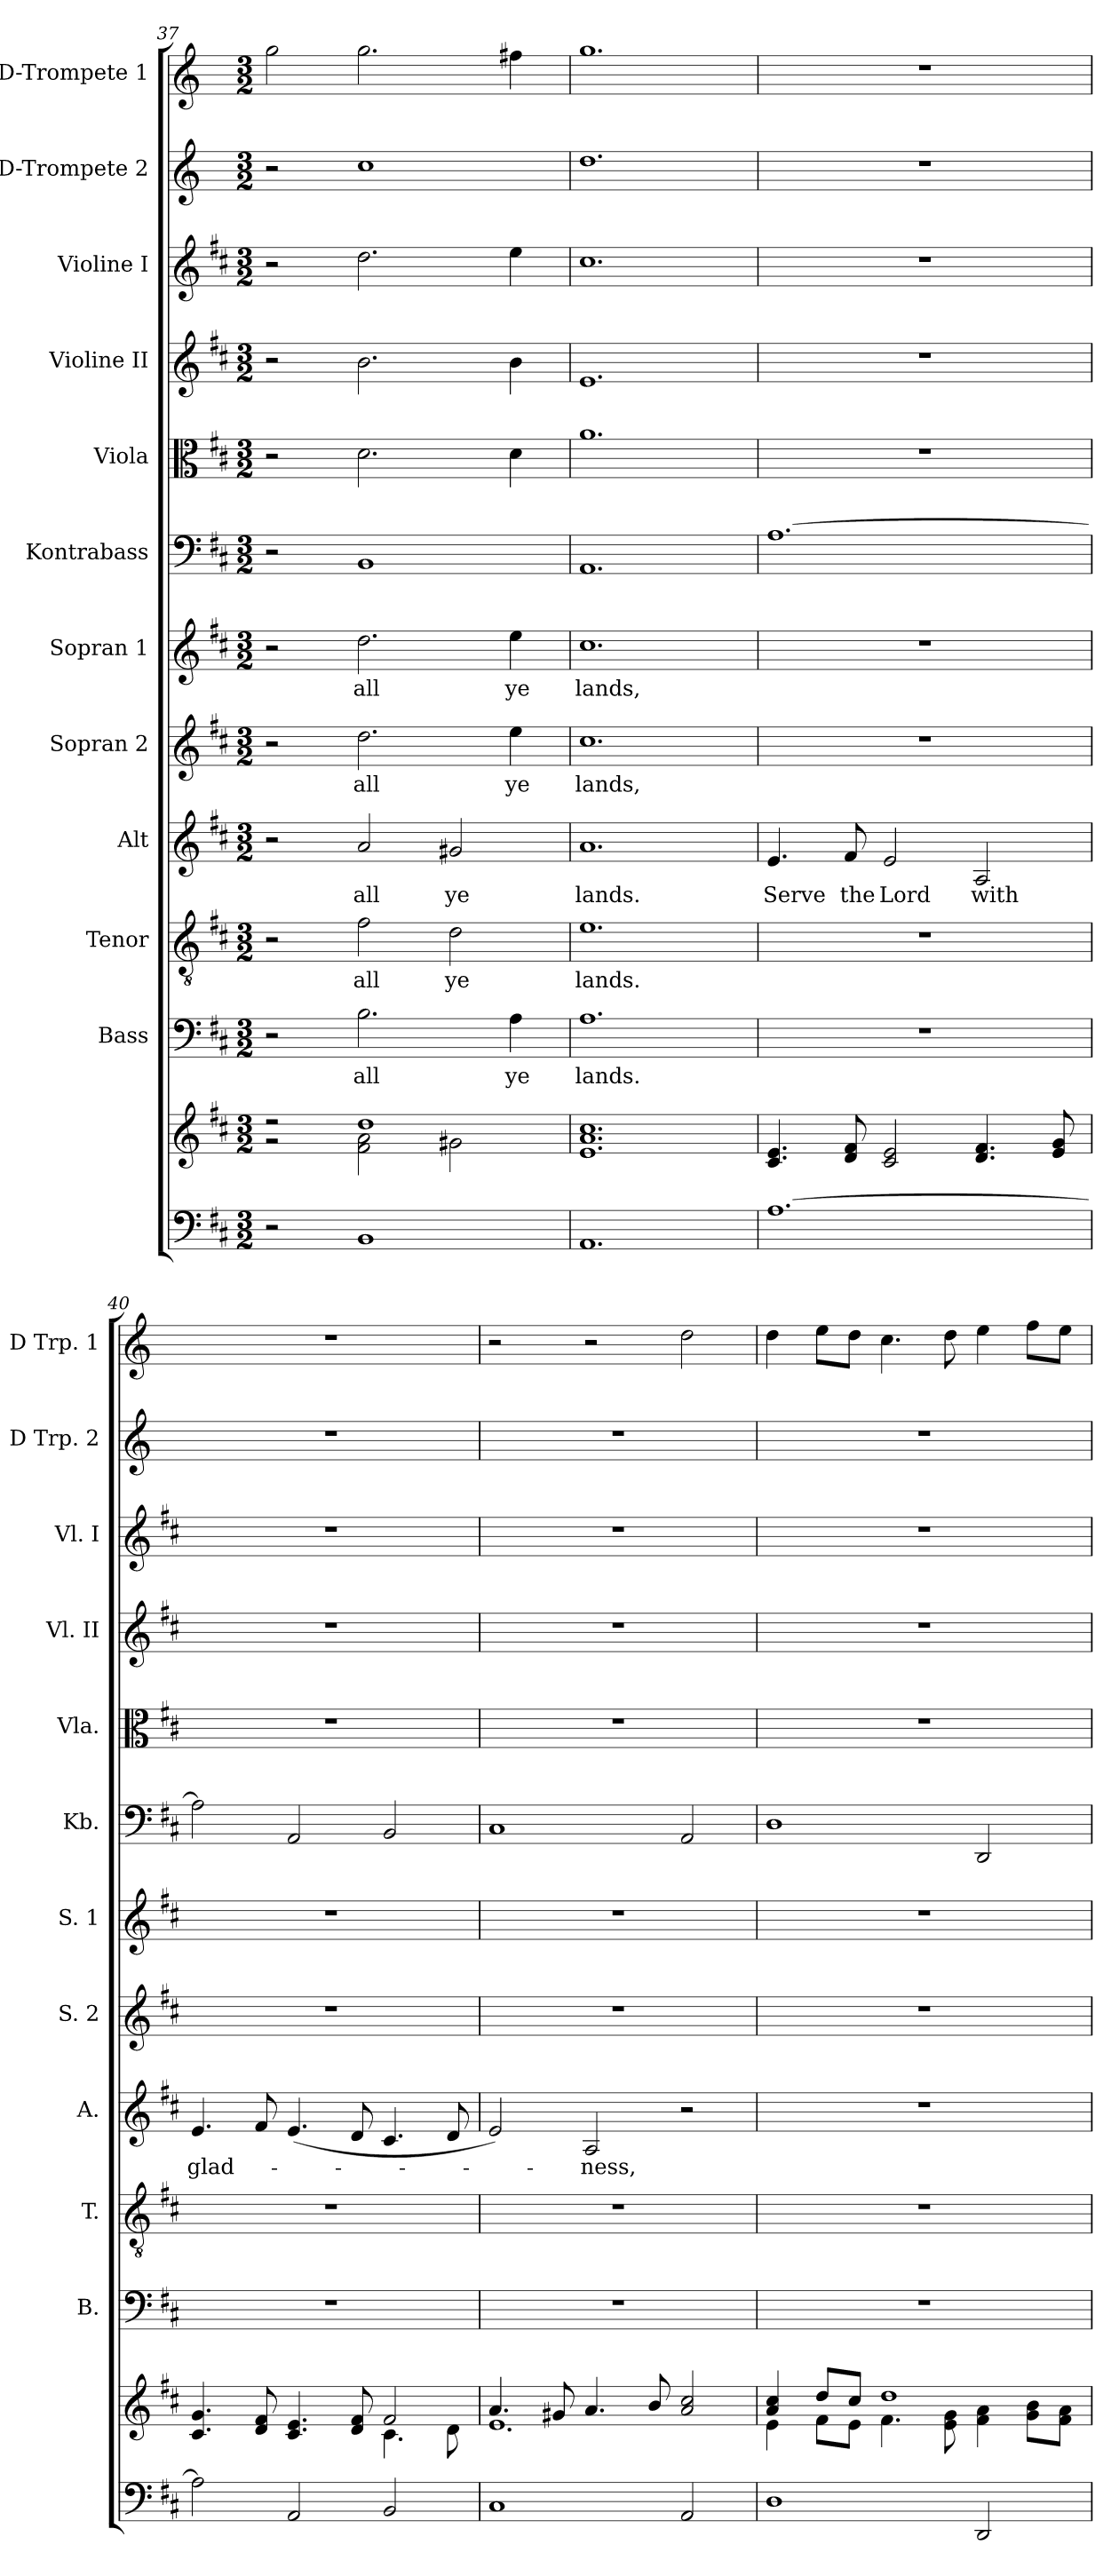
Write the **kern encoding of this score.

**kern	**kern	**kern	**text	**kern	**text	**kern	**text	**kern	**text	**kern	**text	**kern	**kern	**kern	**kern	**kern	**kern
*part12	*part12	*part11	*part11	*part10	*part10	*part9	*part9	*part8	*part8	*part7	*part7	*part6	*part5	*part4	*part3	*part2	*part1
*staff13	*staff12	*staff11	*staff11	*staff10	*staff10	*staff9	*staff9	*staff8	*staff8	*staff7	*staff7	*staff6	*staff5	*staff4	*staff3	*staff2	*staff1
*	*	*I"Bass	*	*I"Tenor	*	*I"Alt	*	*I"Sopran 2	*	*I"Sopran 1	*	*I"Kontrabass	*I"Viola	*I"Violine II	*I"Violine I	*I"D-Trompete 2	*I"D-Trompete 1
*	*	*I'B.	*	*I'T.	*	*I'A.	*	*I'S. 2	*	*I'S. 1	*	*I'Kb.	*I'Vla.	*I'Vl. II	*I'Vl. I	*I'D Trp. 2	*I'D Trp. 1
!!LO:PB:g=z
*clefF4	*clefG2	*clefF4	*	*clefGv2	*	*clefG2	*	*clefG2	*	*clefG2	*	*clefF4	*clefC3	*clefG2	*clefG2	*clefG2	*clefG2
*	*	*	*	*	*	*	*	*	*	*	*	*ITrd7c12	*	*	*	*ITrd-1c-2	*ITrd-1c-2
*k[f#c#]	*k[f#c#]	*k[f#c#]	*	*k[f#c#]	*	*k[f#c#]	*	*k[f#c#]	*	*k[f#c#]	*	*k[f#c#]	*k[f#c#]	*k[f#c#]	*k[f#c#]	*k[f#c#]	*k[f#c#]
*D:	*D:	*D:	*	*D:	*	*D:	*	*D:	*	*D:	*	*D:	*D:	*D:	*D:	*D:	*D:
*M3/2	*M3/2	*M3/2	*	*M3/2	*	*M3/2	*	*M3/2	*	*M3/2	*	*M3/2	*M3/2	*M3/2	*M3/2	*M3/2	*M3/2
=37	=37	=37	=37	=37	=37	=37	=37	=37	=37	=37	=37	=37	=37	=37	=37	=37	=37
*	*^	*	*	*	*	*	*	*	*	*	*	*	*	*	*	*	*
2r	2r	2r	2r	.	2r	.	2r	.	2r	.	2r	.	2r	2r	2r	2r	2r	2aa\
!	!	!	!	!LO:LY:b	!	!LO:LY:b	!	!LO:LY:b	!	!LO:LY:b	!	!LO:LY:b	!	!	!	!	!	!
1BB	1dd	2f#\ 2a\	2.B\	all	2f#\	all	2a/	all	2.dd\	all	2.dd\	all	1BBB	2.d\	2.b\	2.dd\	1dd	2.aa\
!	!	!	!	!	!	!LO:LY:b	!	!LO:LY:b	!	!	!	!	!	!	!	!	!	!
.	.	2g#X\	.	.	2d\	ye	2g#X/	ye	.	.	.	.	.	.	.	.	.	.
!	!	!	!	!LO:LY:b	!	!	!	!	!	!LO:LY:b	!	!LO:LY:b	!	!	!	!	!	!
.	.	.	4A\	ye	.	.	.	.	4ee\	ye	4ee\	ye	.	4d\	4b\	4ee\	.	4gg#X\
*	*v	*v	*	*	*	*	*	*	*	*	*	*	*	*	*	*	*	*
=38	=38	=38	=38	=38	=38	=38	=38	=38	=38	=38	=38	=38	=38	=38	=38	=38	=38
!	!	!	!LO:LY:b	!	!LO:LY:b	!	!LO:LY:b	!	!LO:LY:b	!	!LO:LY:b	!	!	!	!	!	!
1.AA	1.e 1.a 1.cc#	1.A	lands.	1.e	lands.	1.a	lands.	1.cc#	lands,	1.cc#	lands,	1.AAA	1.a	1.e	1.cc#	1.ee	1.aa
=39	=39	=39	=39	=39	=39	=39	=39	=39	=39	=39	=39	=39	=39	=39	=39	=39	=39
!	!	!	!	!	!	!	!LO:LY:b	!	!	!	!	!	!	!	!	!	!
[1.A	4.c#/ 4.e/	1.r	.	1.r	.	4.e/	Serve	1.r	.	1.r	.	[1.AA	1.r	1.r	1.r	1.r	1.r
!	!	!	!	!	!	!	!LO:LY:b	!	!	!	!	!	!	!	!	!	!
.	8d/ 8f#/	.	.	.	.	8f#/	the	.	.	.	.	.	.	.	.	.	.
!	!	!	!	!	!	!	!LO:LY:b	!	!	!	!	!	!	!	!	!	!
.	2c#/ 2e/	.	.	.	.	2e/	Lord	.	.	.	.	.	.	.	.	.	.
!	!	!	!	!	!	!	!LO:LY:b	!	!	!	!	!	!	!	!	!	!
.	4.d/ 4.f#/	.	.	.	.	2A/	with	.	.	.	.	.	.	.	.	.	.
.	8e/ 8g/	.	.	.	.	.	.	.	.	.	.	.	.	.	.	.	.
=40	=40	=40	=40	=40	=40	=40	=40	=40	=40	=40	=40	=40	=40	=40	=40	=40	=40
*	*^	*	*	*	*	*	*	*	*	*	*	*	*	*	*	*	*
!	!	!	!	!	!	!	!	!LO:LY:b	!	!	!	!	!	!	!	!	!	!
2A\]	4.c#/ 4.g/	1ryy	1.r	.	1.r	.	4.e/	glad-	1.r	.	1.r	.	2AA\]	1.r	1.r	1.r	1.r	1.r
.	8d/ 8f#/	.	.	.	.	.	8f#/	.	.	.	.	.	.	.	.	.	.	.
2AA/	4.c#/ 4.e/	.	.	.	.	.	(<4.e/	.	.	.	.	.	2AAA/	.	.	.	.	.
.	8d/ 8f#/	.	.	.	.	.	8d/	.	.	.	.	.	.	.	.	.	.	.
2BB/	2f#/	4.c#\	.	.	.	.	4.c#/	.	.	.	.	.	2BBB/	.	.	.	.	.
.	.	8d\	.	.	.	.	8d/	.	.	.	.	.	.	.	.	.	.	.
=41	=41	=41	=41	=41	=41	=41	=41	=41	=41	=41	=41	=41	=41	=41	=41	=41	=41	=41
1C#	4.a/	1.e	1.r	.	1.r	.	2e/)	.	1.r	.	1.r	.	1CC#	1.r	1.r	1.r	1.r	2r
.	8g#X/	.	.	.	.	.	.	.	.	.	.	.	.	.	.	.	.	.
!	!	!	!	!	!	!	!	!LO:LY:b	!	!	!	!	!	!	!	!	!	!
.	4.a/	.	.	.	.	.	2A/	-ness,	.	.	.	.	.	.	.	.	.	2r
.	8b/	.	.	.	.	.	.	.	.	.	.	.	.	.	.	.	.	.
2AA/	2a/ 2cc#/	.	.	.	.	.	2r	.	.	.	.	.	2AAA/	.	.	.	.	2ee\
!!LO:PB:g=z
=42	=42	=42	=42	=42	=42	=42	=42	=42	=42	=42	=42	=42	=42	=42	=42	=42	=42	=42
1D	4a/ 4cc#/	4e\	1.r	.	1.r	.	1.r	.	1.r	.	1.r	.	1DD	1.r	1.r	1.r	1.r	4ee\
.	8dd/L	8f#\L	.	.	.	.	.	.	.	.	.	.	.	.	.	.	.	8ff#\L
.	8cc#/J	8e\J	.	.	.	.	.	.	.	.	.	.	.	.	.	.	.	8ee\J
.	1dd	4.f#\	.	.	.	.	.	.	.	.	.	.	.	.	.	.	.	4.dd\
.	.	8e\ 8g\	.	.	.	.	.	.	.	.	.	.	.	.	.	.	.	8ee\
2DD/	.	4f#\ 4a\	.	.	.	.	.	.	.	.	.	.	2DDD/	.	.	.	.	4ff#\
.	.	8g\ 8b\L	.	.	.	.	.	.	.	.	.	.	.	.	.	.	.	8gg\L
.	.	8f#\ 8a\J	.	.	.	.	.	.	.	.	.	.	.	.	.	.	.	8ff#\J
*	*v	*v	*	*	*	*	*	*	*	*	*	*	*	*	*	*	*	*
=	=	=	=	=	=	=	=	=	=	=	=	=	=	=	=	=	=
*-	*-	*-	*-	*-	*-	*-	*-	*-	*-	*-	*-	*-	*-	*-	*-	*-	*-
